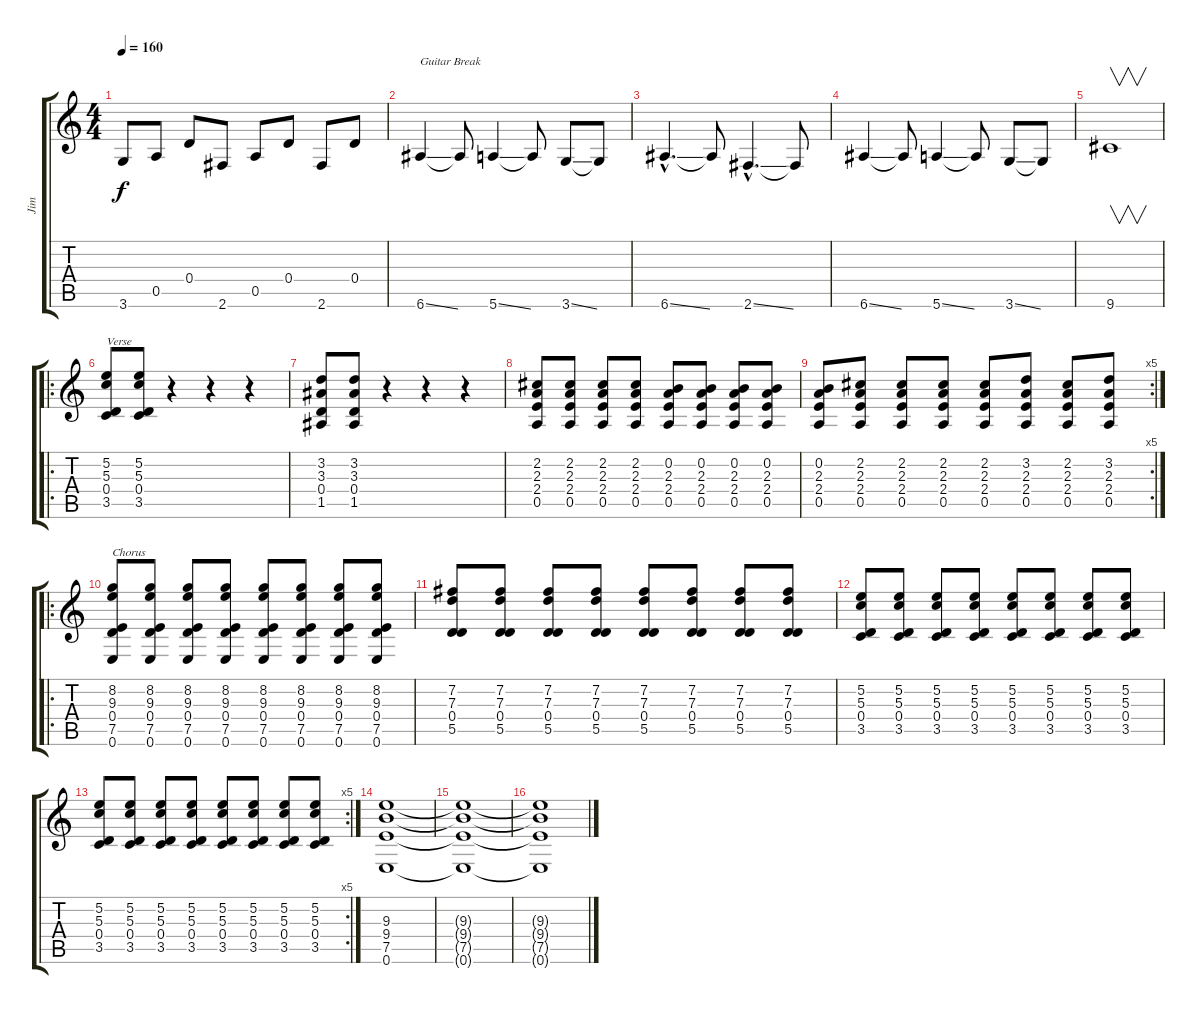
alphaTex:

\track ("Jim" "Jim") {instrument overdrivenguitar}
\staff {score tabs}
\tuning (E4 B3 G3 D3 A2 E2) {hide}
\ts (4 4)
\tempo 160
\clef g2
\ks c
3.6.8{dy f instrument electricguitarclean} 0.5.8{instrument electricguitarclean} 0.4.8{instrument electricguitarclean} 2.6.8{instrument electricguitarclean} 0.5.8{instrument electricguitarclean} 0.4.8{instrument electricguitarclean} 2.6.8{instrument electricguitarclean} 0.4.8{instrument electricguitarclean} |
6.6{ss}.4{txt "Guitar Break" instrument overdrivenguitar} 6.6{t}.8 5.6{ss}.4 5.6{t}.8 3.6{ss}.8 3.6{t}.8 |
6.6{ss hac}.4{d} 6.6{t}.8 2.6{ss hac}.4{d} 2.6{t}.8 |
6.6{ss}.4 6.6{t}.8 5.6{ss}.4 5.6{t}.8 3.6{ss}.8 3.6{t}.8 |
9.6.1{v} |
\ro
(5.2 5.3 0.4 3.5).8{txt "Verse"} (5.2 5.3 0.4 3.5).8 r.4 r.4 r.4 |
(3.2 3.3 0.4 1.5).8 (3.2 3.3 0.4 1.5).8 r.4 r.4 r.4 |
(2.2 2.3 2.4 0.5).8 (2.2 2.3 2.4 0.5).8 (2.2 2.3 2.4 0.5).8 (2.2 2.3 2.4 0.5).8 (0.2 2.3 2.4 0.5).8 (0.2 2.3 2.4 0.5).8 (0.2 2.3 2.4 0.5).8 (0.2 2.3 2.4 0.5).8 |
\rc 5
(0.2 2.3 2.4 0.5).8 (2.2 2.3 2.4 0.5).8 (2.2 2.3 2.4 0.5).8 (2.2 2.3 2.4 0.5).8 (2.2 2.3 2.4 0.5).8 (3.2 2.3 2.4 0.5).8 (2.2 2.3 2.4 0.5).8 (3.2 2.3 2.4 0.5).8 |
\ro
(8.2 9.3 0.4 7.5 0.6).8{txt "Chorus"} (8.2 9.3 0.4 7.5 0.6).8 (8.2 9.3 0.4 7.5 0.6).8 (8.2 9.3 0.4 7.5 0.6).8 (8.2 9.3 0.4 7.5 0.6).8 (8.2 9.3 0.4 7.5 0.6).8 (8.2 9.3 0.4 7.5 0.6).8 (8.2 9.3 0.4 7.5 0.6).8 |
(7.2 7.3 0.4 5.5).8 (7.2 7.3 0.4 5.5).8 (7.2 7.3 0.4 5.5).8 (7.2 7.3 0.4 5.5).8 (7.2 7.3 0.4 5.5).8 (7.2 7.3 0.4 5.5).8 (7.2 7.3 0.4 5.5).8 (7.2 7.3 0.4 5.5).8 |
(5.2 5.3 0.4 3.5).8 (5.2 5.3 0.4 3.5).8 (5.2 5.3 0.4 3.5).8 (5.2 5.3 0.4 3.5).8 (5.2 5.3 0.4 3.5).8 (5.2 5.3 0.4 3.5).8 (5.2 5.3 0.4 3.5).8 (5.2 5.3 0.4 3.5).8 |
\rc 5
(5.2 5.3 0.4 3.5).8 (5.2 5.3 0.4 3.5).8 (5.2 5.3 0.4 3.5).8 (5.2 5.3 0.4 3.5).8 (5.2 5.3 0.4 3.5).8 (5.2 5.3 0.4 3.5).8 (5.2 5.3 0.4 3.5).8 (5.2 5.3 0.4 3.5).8 |
(9.3 9.4 7.5 0.6).1 |
(9.3{t} 9.4{t} 7.5{t} 0.6{t}).1 |
(9.3{t} 9.4{t} 7.5{t} 0.6{t}).1
